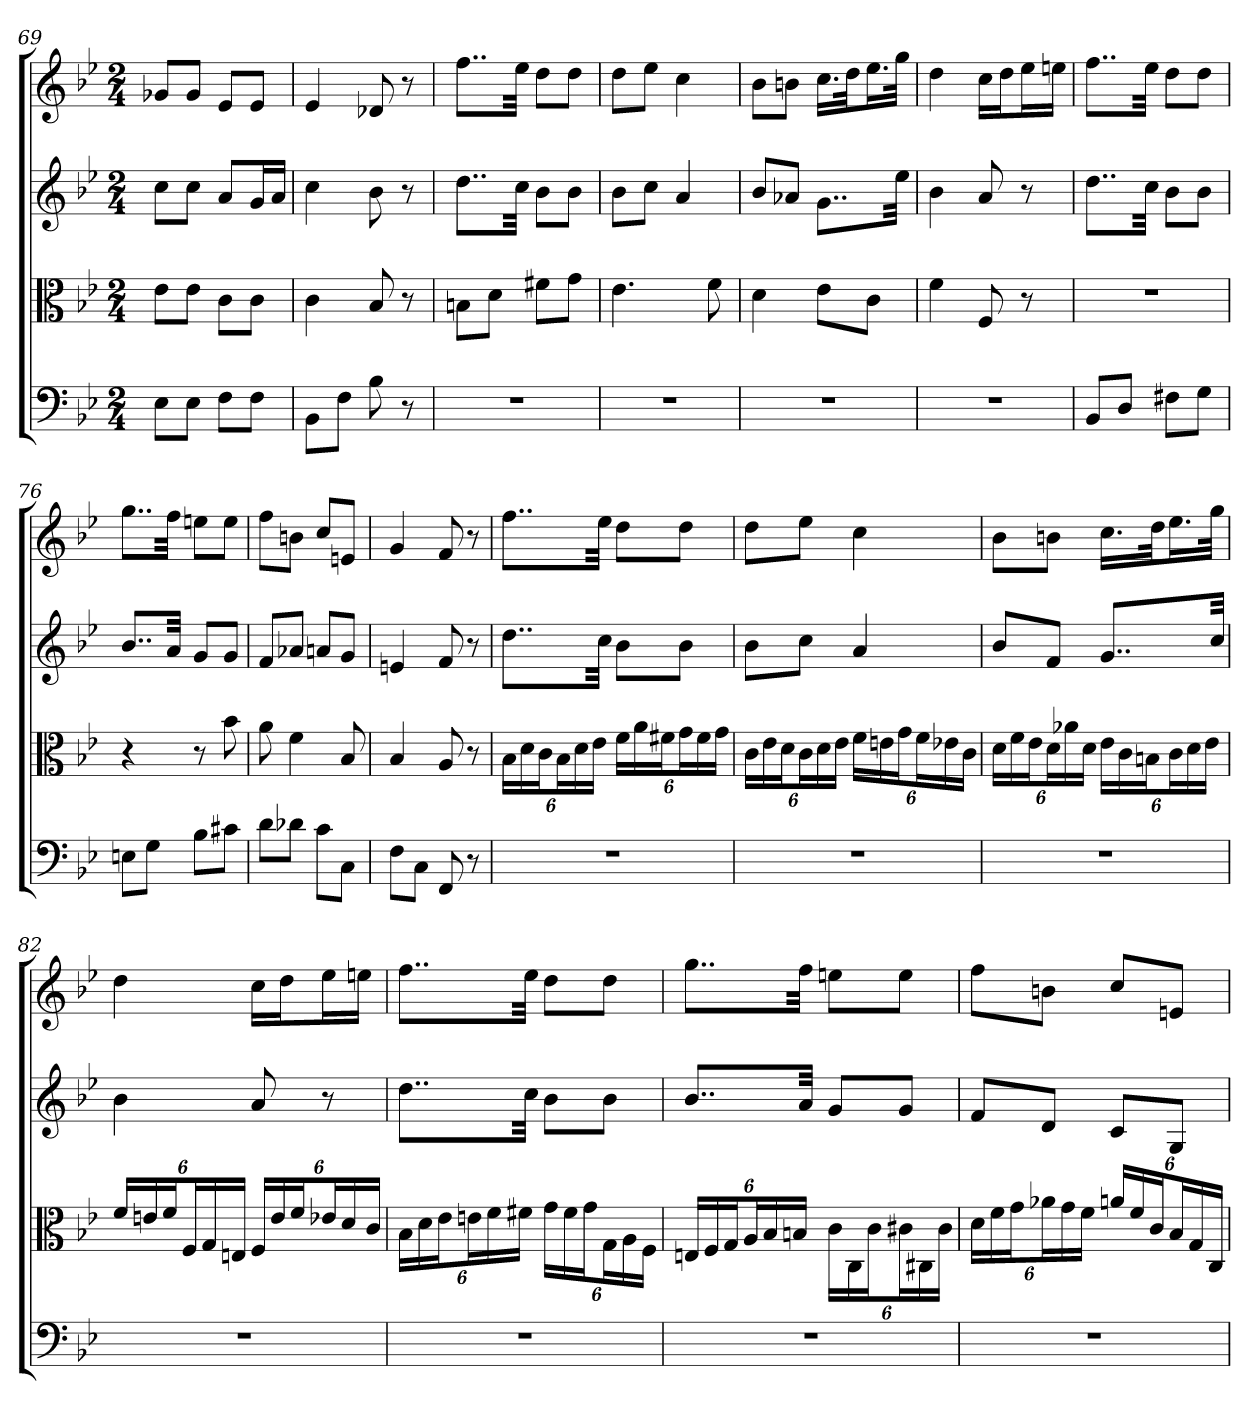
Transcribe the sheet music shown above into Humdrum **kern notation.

**kern	**kern	**kern	**kern
*part4	*part3	*part2	*part1
*staff4	*staff3	*staff2	*staff1
*clefF4	*clefC3	*	*
*k[b-e-]	*k[b-e-]	*k[b-e-]	*k[b-e-]
*B-:	*B-:	*B-:	*B-:
*M2/4	*M2/4	*M2/4	*M2/4
=69	=69	=69	=69
8E-\L	8e-\L	8ccL	8g-XL
8E-\J	8e-\J	8ccJ	8g-J
8F\L	8c\L	8aL	8e-L
8F\J	8c\J	16gL	8e-J
.	.	16aJJ	.
=70	=70	=70	=70
8BB-\L	4c	4cc	4e-
8F\J	.	.	.
8B-	8B-	8b-	8d-X
8r	8r	8r	8r
=71	=71	=71	=71
2r	8Bn\L	8..ddL	8..ffL
.	8d\J	.	.
.	.	32ccJkk	32ee-Jkk
.	8f#X\L	8b-L	8ddL
.	8g\J	8b-J	8ddJ
=72	=72	=72	=72
2r	4.e-	8b-L	8ddL
.	.	8ccJ	8ee-J
.	.	4a	4cc
.	8f	.	.
=73	=73	=73	=73
2r	4d	8b-L	8b-L
.	.	8a-XJ	8bnJ
.	8e-\L	8..gL	16.ccLL
.	.	.	32ddJk
.	8c\J	.	16.ee-L
.	.	32ee-Jkk	32ggJJk
=74	=74	=74	=74
2r	4f	4b-	4dd
.	8F	8a	16ccLL
.	.	.	16ddJ
.	8r	8r	16ee-L
.	.	.	16eenJJ
=75	=75	=75	=75
8BB-/L	2r	8..ddL	8..ffL
8D/J	.	.	.
.	.	32ccJkk	32ee-Jkk
8F#X\L	.	8b-L	8ddL
8G\J	.	8b-J	8ddJ
=76	=76	=76	=76
8En\L	4r	8..b-L	8..ggL
8G\J	.	.	.
.	.	32aJkk	32ffJkk
8B-\L	8r	8gL	8eenL
8c#X\J	8b-	8gJ	8eeJ
=77	=77	=77	=77
8d\L	8a	8fL	8ffL
8d-X\J	4f	8a-XJ	8bnJ
8c\L	.	8anL	8ccL
8C\J	8B-	8gJ	8enJ
=78	=78	=78	=78
8F\L	4B-	4en	4g
8C\J	.	.	.
8FF	8A	8f	8f
8r	8r	8r	8r
=79	=79	=79	=79
2r	24B-\LL	8..ddL	8..ffL
.	24d\	.	.
.	24c\J	.	.
.	24B-\L	.	.
.	24d\	.	.
.	24e-\JJ	.	.
.	.	32ccJkk	32ee-Jkk
.	24f\LL	8b-L	8ddL
.	24a\	.	.
.	24f#X\J	.	.
.	24g\L	8b-J	8ddJ
.	24f#\	.	.
.	24g\JJ	.	.
=80	=80	=80	=80
2r	24c\LL	8b-L	8ddL
.	24e-\	.	.
.	24d\J	.	.
.	24c\L	8ccJ	8ee-J
.	24d\	.	.
.	24e-\JJ	.	.
.	24f\LL	4a	4cc
.	24en\	.	.
.	24g\J	.	.
.	24f\L	.	.
.	24e-X\	.	.
.	24c\JJ	.	.
=81	=81	=81	=81
2r	24d\LL	8b-L	8b-L
.	24f\	.	.
.	24e-\J	.	.
.	24d\L	8fJ	8bnJ
.	24a-X\	.	.
.	24d\JJ	.	.
.	24e-\LL	8..gL	16.ccLL
.	24c\	.	.
.	24Bn\J	.	.
.	.	.	32ddJk
.	24c\L	.	16.ee-L
.	24d\	.	.
.	24e-\JJ	.	.
.	.	32ccJkk	32ggJJk
=82	=82	=82	=82
2r	24f/LL	4b-	4dd
.	24en/	.	.
.	24f/J	.	.
.	24F/L	.	.
.	24G/	.	.
.	24En/JJ	.	.
.	24F/LL	8a	16ccLL
.	24e/	.	.
.	.	.	16ddJ
.	24f/J	.	.
.	24e-X/L	8r	16ee-L
.	24d/	.	.
.	.	.	16eenJJ
.	24c/JJ	.	.
=83	=83	=83	=83
2r	24B-\LL	8..ddL	8..ffL
.	24d\	.	.
.	24e-\J	.	.
.	24en\L	.	.
.	24f\	.	.
.	24f#X\JJ	.	.
.	.	32ccJkk	32ee-Jkk
.	24g\LL	8b-L	8ddL
.	24f#\	.	.
.	24g\J	.	.
.	24G\L	8b-J	8ddJ
.	24A\	.	.
.	24F\JJ	.	.
=84	=84	=84	=84
2r	24En/LL	8..b-L	8..ggL
.	24F/	.	.
.	24G/J	.	.
.	24A/L	.	.
.	24B-/	.	.
.	24Bn/JJ	.	.
.	.	32aJkk	32ffJkk
.	24c\LL	8gL	8eenL
.	24C\	.	.
.	24c\J	.	.
.	24c#X\L	8gJ	8eeJ
.	24C#X\	.	.
.	24c#\JJ	.	.
=85	=85	=85	=85
2r	24d\LL	8fL	8ffL
.	24f\	.	.
.	24g\J	.	.
.	24a-X\L	8dJ	8bnJ
.	24g\	.	.
.	24f\JJ	.	.
.	24an/LL	8cL	8ccL
.	24f/	.	.
.	24c/J	.	.
.	24B-/L	8GJ	8enJ
.	24G/	.	.
.	24C/JJ	.	.
=	=	=	=
*-	*-	*-	*-
